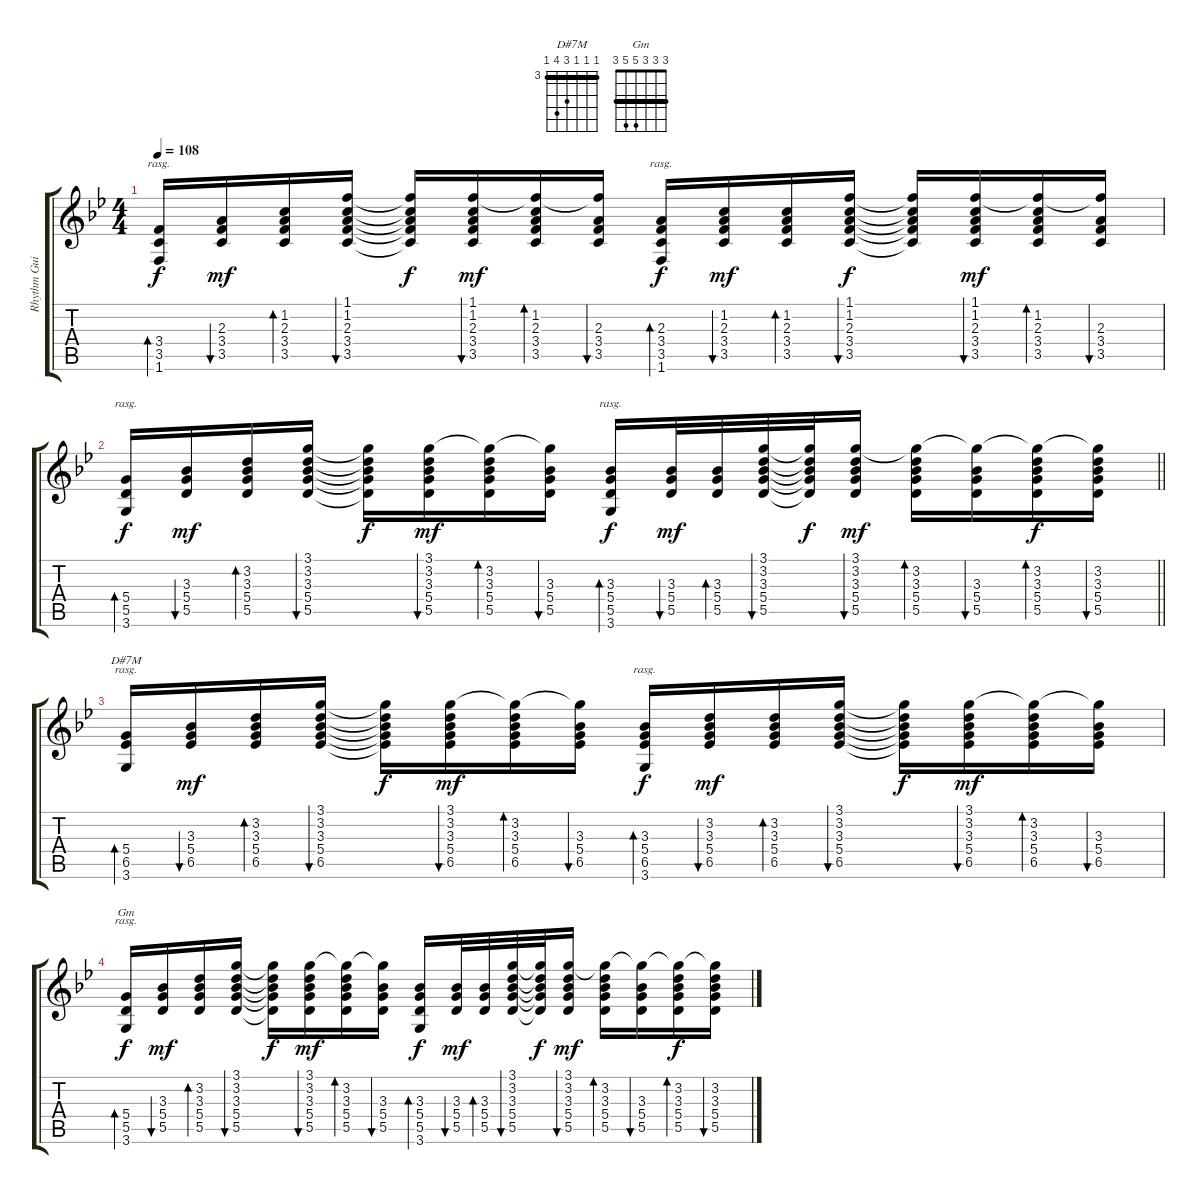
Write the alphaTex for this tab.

\track ("Rhythm Guitar 2" "Rhythm Gui") {instrument acousticguitarsteel}
\staff {score tabs}
\tuning (E4 B3 G3 D3 A2 E2) {hide}
\chord ("D#7M" 3 3 3 5 6 3) {firstfret 3 barre 3}
\chord ("Gm" 3 3 3 5 5 3) {barre 3}
\ts (4 4)
\tempo 108
\clef g2
\ks gminor
(3.4 3.5 1.6).16{bd 120 rasg ii dy f} (2.3 3.4 3.5).16{bu 30 dy mf} (1.2 2.3 3.4 3.5).16{bd 30} (1.1 1.2 2.3 3.4 3.5).16{bu 60} (1.1{t} 1.2{t} 2.3{t} 3.4{t} 3.5{t}).16{dy f} (1.1 1.2 2.3 3.4 3.5).16{bu 120 dy mf} (1.1{t} 1.2 2.3 3.4 3.5).16{bd 120} (1.1{t} 2.3 3.4 3.5).16{bu 120} (2.3 3.4 3.5 1.6).16{bd 120 rasg ii dy f} (1.2 2.3 3.4 3.5).16{bu 30 dy mf} (1.2 2.3 3.4 3.5).16{bd 30} (1.1 1.2 2.3 3.4 3.5).16{bu 30 dy f} (1.1{t} 1.2{t} 2.3{t} 3.4{t} 3.5{t}).16 (1.1 1.2 2.3 3.4 3.5).16{bu 30 dy mf} (1.1{t} 1.2 2.3 3.4 3.5).16{bd 30} (1.1{t} 2.3 3.4 3.5).16{bu 30} |
\barLineRight lightlight
(5.4 5.5 3.6).16{bd 120 rasg ii dy f} (3.3 5.4 5.5).16{bu 30 dy mf} (3.2 3.3 5.4 5.5).16{bd 30} (3.1 3.2 3.3 5.4 5.5).16{bu 60} (3.1{t} 3.2{t} 3.3{t} 5.4{t} 5.5{t}).16{dy f} (3.1 3.2 3.3 5.4 5.5).16{bu 120 dy mf} (3.1{t} 3.2 3.3 5.4 5.5).16{bd 120} (3.1{t} 3.3 5.4 5.5).16{bu 120} (3.3 5.4 5.5 3.6).16{bd 60 rasg ii dy f} (3.3 5.4 5.5).32{bu 30 dy mf} (3.3 5.4 5.5).32{bd 30} (3.1 3.2 3.3 5.4 5.5).32{bu 30} (3.1{t} 3.2{t} 3.3{t} 5.4{t} 5.5{t}).32{dy f} (3.1 3.2 3.3 5.4 5.5).16{bu 30 dy mf} (3.1{t} 3.2 3.3 5.4 5.5).16{bd 30} (3.1{t} 3.3 5.4 5.5).16{bu 30} (3.1{t} 3.2 3.3 5.4 5.5).16{bd 60 dy f} (3.1{t} 3.2 3.3 5.4 5.5).16{bu 60} |
\section ("" "")
(5.4 6.5 3.6).16{bd 120 ch "D#7M" rasg ii} (3.3 5.4 6.5).16{bu 30 dy mf} (3.2 3.3 5.4 6.5).16{bd 30} (3.1 3.2 3.3 5.4 6.5).16{bu 60} (3.1{t} 3.2{t} 3.3{t} 5.4{t} 6.5{t}).16{dy f} (3.1 3.2 3.3 5.4 6.5).16{bu 120 dy mf} (3.1{t} 3.2 3.3 5.4 6.5).16{bd 120} (3.1{t} 3.3 5.4 6.5).16{bu 120} (3.3 5.4 6.5 3.6).16{bd 120 rasg ii dy f} (3.2 3.3 5.4 6.5).16{bu 30 dy mf} (3.2 3.3 5.4 6.5).16{bd 30} (3.1 3.2 3.3 5.4 6.5).16{bu 30} (3.1{t} 3.2{t} 3.3{t} 5.4{t} 6.5{t}).16{dy f} (3.1 3.2 3.3 5.4 6.5).16{bu 30 dy mf} (3.1{t} 3.2 3.3 5.4 6.5).16{bd 30} (3.1{t} 3.3 5.4 6.5).16{bu 30} |
(5.4 5.5 3.6).16{bd 120 ch "Gm" rasg ii dy f} (3.3 5.4 5.5).16{bu 30 dy mf} (3.2 3.3 5.4 5.5).16{bd 30} (3.1 3.2 3.3 5.4 5.5).16{bu 60} (3.1{t} 3.2{t} 3.3{t} 5.4{t} 5.5{t}).16{dy f} (3.1 3.2 3.3 5.4 5.5).16{bu 120 dy mf} (3.1{t} 3.2 3.3 5.4 5.5).16{bd 120} (3.1{t} 3.3 5.4 5.5).16{bu 120} (3.3 5.4 5.5 3.6).16{bd 30 dy f} (3.3 5.4 5.5).32{bu 30 dy mf} (3.3 5.4 5.5).32{bd 30} (3.1 3.2 3.3 5.4 5.5).32{bu 30} (3.1{t} 3.2{t} 3.3{t} 5.4{t} 5.5{t}).32{dy f} (3.1 3.2 3.3 5.4 5.5).16{bu 30 dy mf} (3.1{t} 3.2 3.3 5.4 5.5).16{bd 30} (3.1{t} 3.3 5.4 5.5).16{bu 30} (3.1{t} 3.2 3.3 5.4 5.5).16{bd 60 dy f} (3.1{t} 3.2 3.3 5.4 5.5).16{bu 60}
